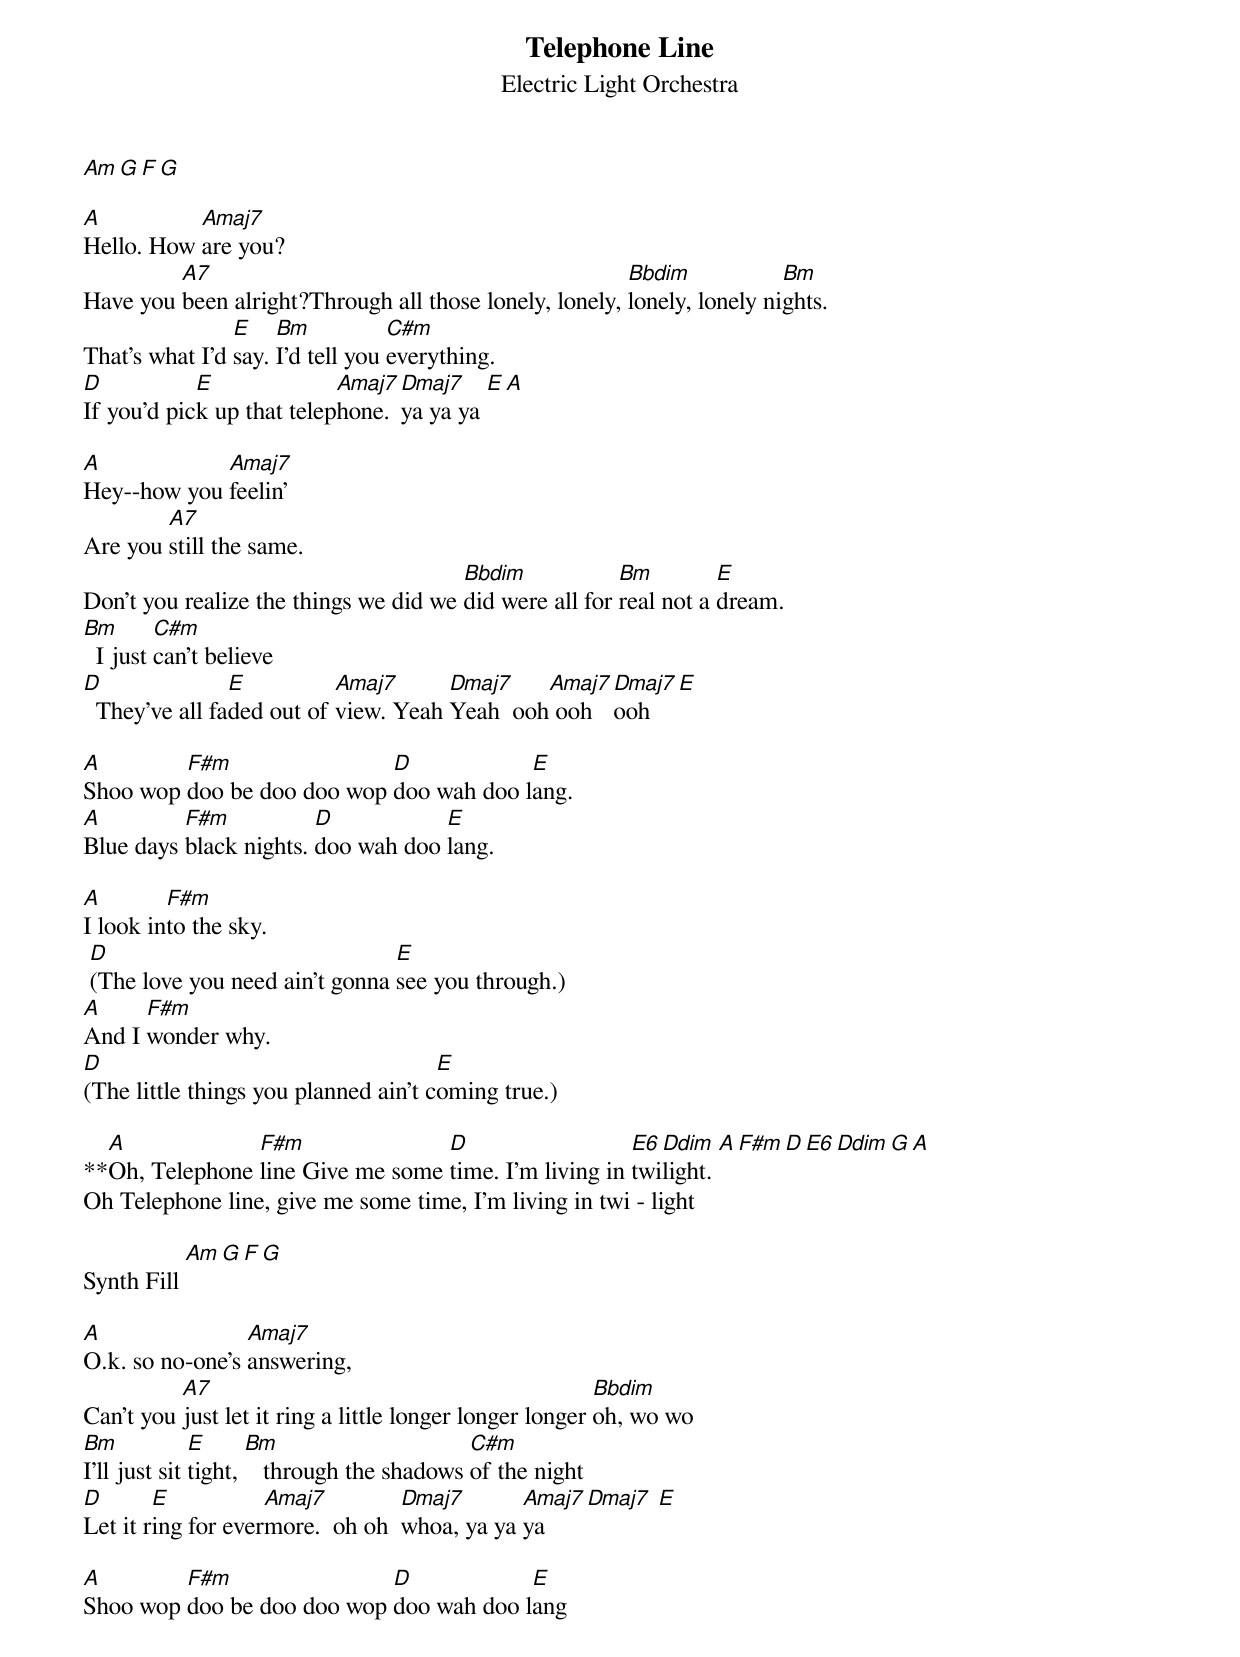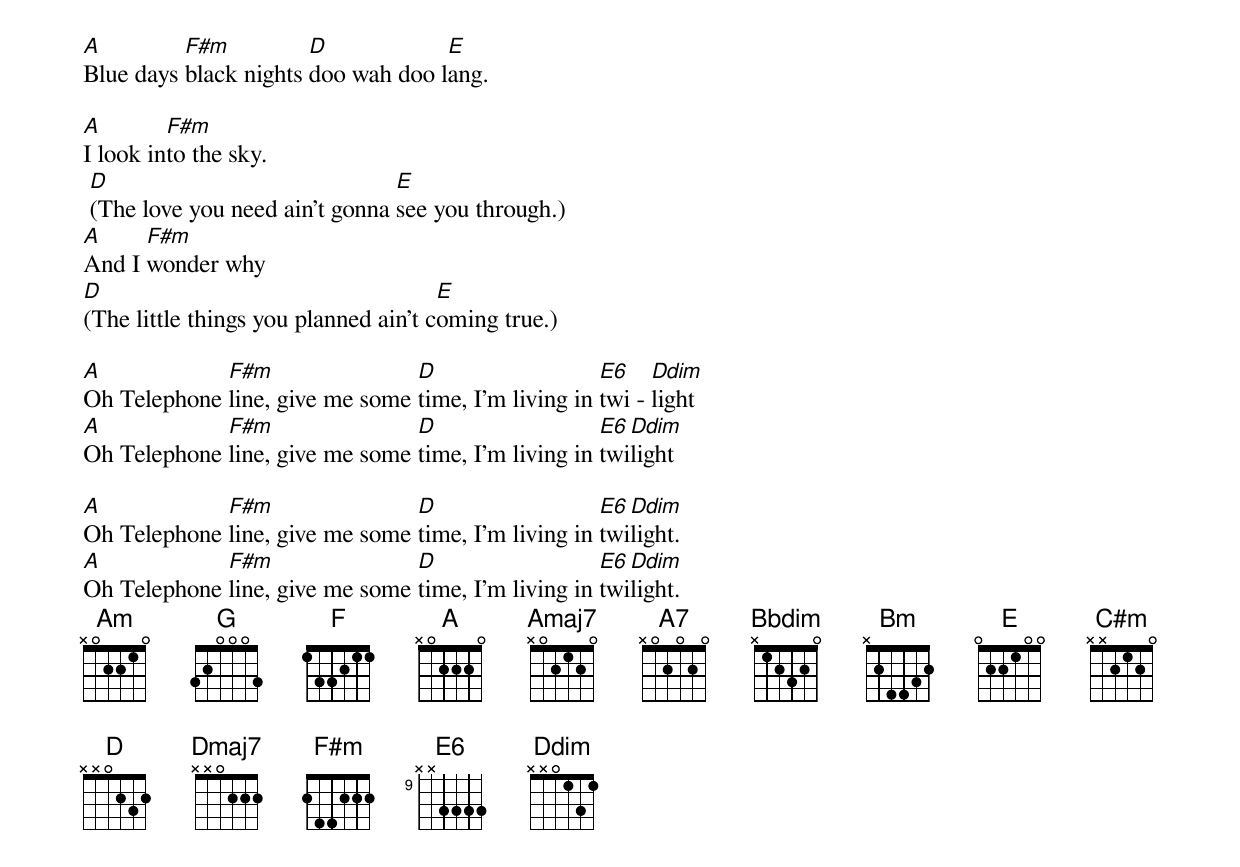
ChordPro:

{title:Telephone Line}
{subtitle:Electric Light Orchestra}
[Am][G][F][G]

[A]Hello. How [Amaj7]are you?
Have you [A7]been alright?Through all those lonely, lonely, [Bbdim]lonely, lonely ni[Bm]ghts.
That's what I'd [E]say. [Bm]I'd tell you [C#m]everything.
[D]If you'd pic[E]k up that telep[Amaj7]hone. [Dmaj7]ya ya ya [E][A]

[A]Hey--how you [Amaj7]feelin'
Are you [A7]still the same.
Don't you realize the things we did we [Bbdim]did were all for [Bm]real not a [E]dream.
[Bm]  I just [C#m]can't believe
[D]  They've all fa[E]ded out of [Amaj7]view. Yeah [Dmaj7]Yeah  ooh[Amaj7] ooh [Dmaj7]ooh[E]

[A]Shoo wop [F#m]doo be doo doo wop [D]doo wah doo l[E]ang.
[A]Blue days [F#m]black nights. [D]doo wah doo [E]lang.

[A]I look in[F#m]to the sky.
 [D](The love you need ain't gonna [E]see you through.)
[A]And I [F#m]wonder why.
[D](The little things you planned ain't c[E]oming true.)

**[A]Oh, Telephone [F#m]line Give me some [D]time. I'm living in [E6]twi[Ddim]light. [A][F#m][D][E6][Ddim][G][A]
Oh Telephone line, give me some time, I'm living in twi - light

Synth Fill [Am][G][F][G]

[A]O.k. so no-one's [Amaj7]answering,
Can't you [A7]just let it ring a little longer longer longer [Bbdim]oh, wo wo
[Bm]I'll just sit [E]tight, [Bm]   through the shadows [C#m]of the night
[D]Let it r[E]ing for ever[Amaj7]more.  oh oh  [Dmaj7]whoa, ya ya [Amaj7]ya [Dmaj7] [E]

[A]Shoo wop [F#m]doo be doo doo wop [D]doo wah doo l[E]ang
[A]Blue days [F#m]black nights [D]doo wah doo l[E]ang.

[A]I look in[F#m]to the sky.
 [D](The love you need ain't gonna [E]see you through.)
[A]And I [F#m]wonder why
[D](The little things you planned ain't c[E]oming true.)

[A]Oh Telephone [F#m]line, give me some [D]time, I'm living in [E6]twi - [Ddim]light
[A]Oh Telephone [F#m]line, give me some [D]time, I'm living in [E6]twi[Ddim]light

[A]Oh Telephone [F#m]line, give me some [D]time, I'm living in [E6]twi[Ddim]light.
[A]Oh Telephone [F#m]line, give me some [D]time, I'm living in [E6]twi[Ddim]light.
